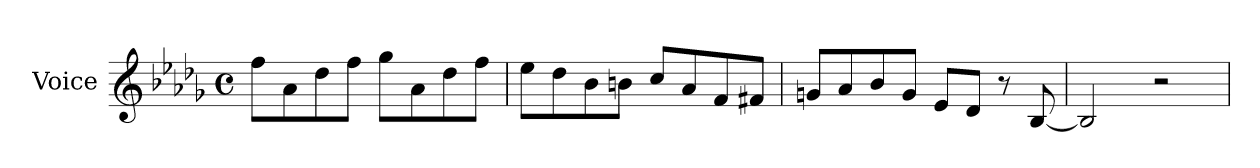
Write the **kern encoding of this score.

**kern
*part1
*staff1
*I"Voice
*I'Voice
*clefG2
*k[b-e-a-d-g-]
*M4/4
*met(c)
=1
8ff\L
8a-\
8dd-\
8ff\J
8gg-\L
8a-\
8dd-\
8ff\J
=2
8ee-\L
8dd-\
8b-\
8bn\J
8cc/L
8a-/
8f/
8f#X/J
=3
8gn/L
8a-/
8b-/
8g/J
8e-/L
8d-/J
8r
[<8B-/
=4
2B-/]
2rcc
=
*-
